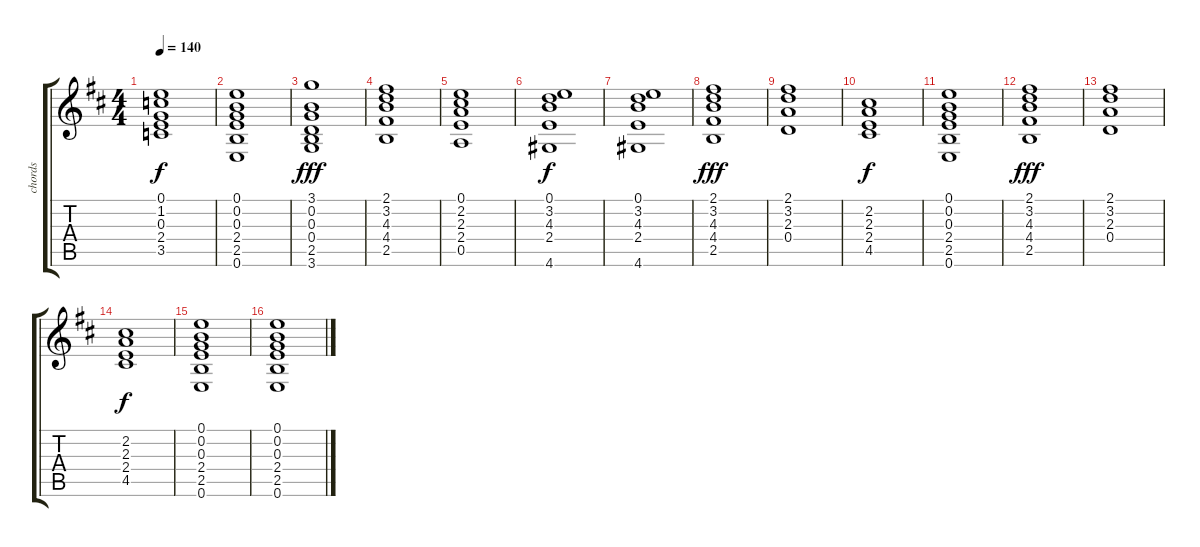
\track ("chords" "chords") {instrument acousticguitarsteel}
\staff {score tabs}
\tuning (E4 B3 G3 D3 A2 E2) {hide}
\ts (4 4)
\tempo 140
\clef g2
\ks d
(0.1 1.2 0.3 2.4 3.5).1{dy f} |
(0.1 0.2 0.3 2.4 2.5 0.6).1 |
(3.1 0.2 0.3 0.4 2.5 3.6).1{dy fff} |
(2.1 3.2 4.3 4.4 2.5).1 |
(0.1 2.2 2.3 2.4 0.5).1 |
(0.1 3.2 4.3 2.4 4.6).1{dy f} |
(0.1 3.2 4.3 2.4 4.6).1 |
(2.1 3.2 4.3 4.4 2.5).1{dy fff} |
(2.1 3.2 2.3 0.4).1 |
(2.2 2.3 2.4 4.5).1{dy f} |
(0.1 0.2 0.3 2.4 2.5 0.6).1 |
(2.1 3.2 4.3 4.4 2.5).1{dy fff} |
(2.1 3.2 2.3 0.4).1 |
(2.2 2.3 2.4 4.5).1{dy f} |
(0.1 0.2 0.3 2.4 2.5 0.6).1 |
(0.1 0.2 0.3 2.4 2.5 0.6).1
